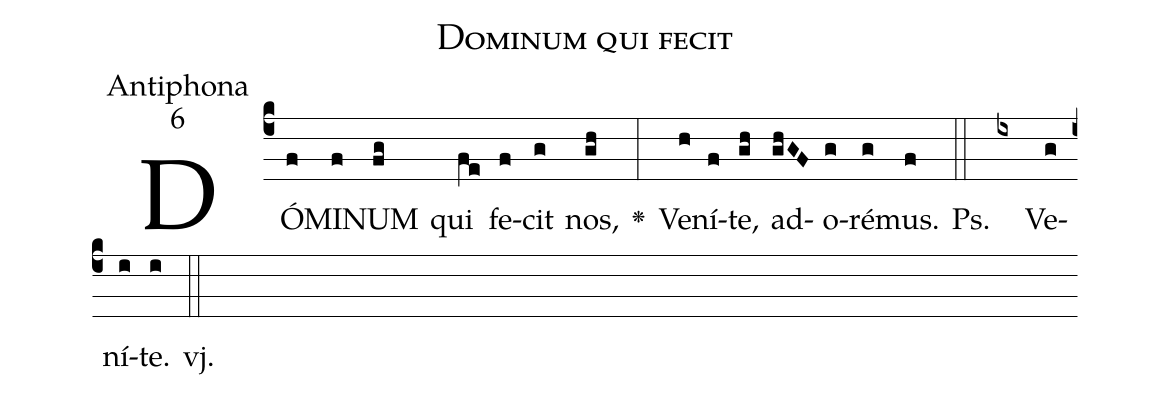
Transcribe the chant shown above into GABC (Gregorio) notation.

name:Dominum qui fecit;
office-part:Antiphona;
mode:6;
%%
(c4) DÓ(f)MI(f)NUM(fg)  qui(fe) fe(f)cit(g) nos,(gh) <v>\greheightstar</v>(:) Ve(h)ní(f)te,(gh) ad(ghGF)o(g)ré(g)mus.(f) Ps.(::) (ix) Ve(g)ní(i)te.(i) vj.(::)
